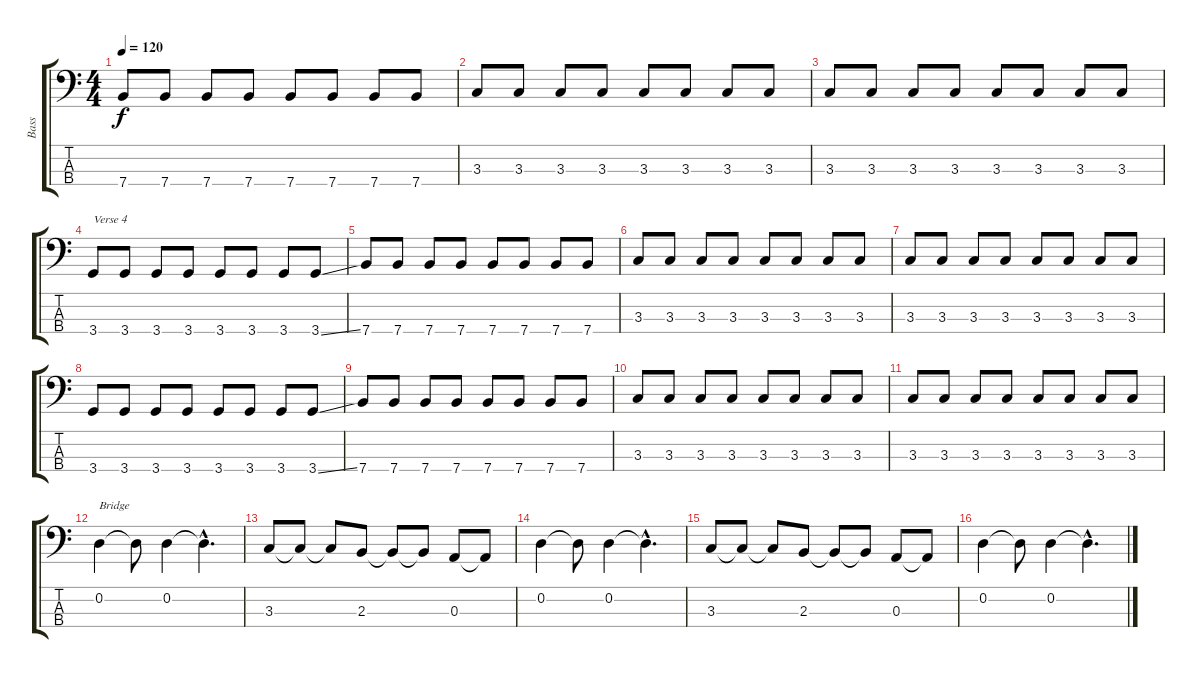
\track ("Bass" "Bass") {instrument electricbassfinger}
\staff {score tabs}
\tuning (G2 D2 A1 E1) {hide}
\ts (4 4)
\tempo 120
\clef f4
\ks c
7.4.8{dy f} 7.4.8 7.4.8 7.4.8 7.4.8 7.4.8 7.4.8 7.4.8 |
3.3.8 3.3.8 3.3.8 3.3.8 3.3.8 3.3.8 3.3.8 3.3.8 |
3.3.8 3.3.8 3.3.8 3.3.8 3.3.8 3.3.8 3.3.8 3.3.8 |
3.4.8{txt "Verse 4"} 3.4.8 3.4.8 3.4.8 3.4.8 3.4.8 3.4.8 3.4{ss}.8 |
7.4.8 7.4.8 7.4.8 7.4.8 7.4.8 7.4.8 7.4.8 7.4.8 |
3.3.8 3.3.8 3.3.8 3.3.8 3.3.8 3.3.8 3.3.8 3.3.8 |
3.3.8 3.3.8 3.3.8 3.3.8 3.3.8 3.3.8 3.3.8 3.3.8 |
3.4.8 3.4.8 3.4.8 3.4.8 3.4.8 3.4.8 3.4.8 3.4{ss}.8 |
7.4.8 7.4.8 7.4.8 7.4.8 7.4.8 7.4.8 7.4.8 7.4.8 |
3.3.8 3.3.8 3.3.8 3.3.8 3.3.8 3.3.8 3.3.8 3.3.8 |
3.3.8 3.3.8 3.3.8 3.3.8 3.3.8 3.3.8 3.3.8 3.3.8 |
0.2.4{txt "Bridge"} 0.2{t}.8 0.2.4 0.2{hac t}.4{d} |
3.3.8 3.3{t}.8 3.3{t}.8 2.3.8 2.3{t}.8 2.3{t}.8 0.3.8 0.3{t}.8 |
0.2.4 0.2{t}.8 0.2.4 0.2{hac t}.4{d} |
3.3.8 3.3{t}.8 3.3{t}.8 2.3.8 2.3{t}.8 2.3{t}.8 0.3.8 0.3{t}.8 |
0.2.4 0.2{t}.8 0.2.4 0.2{hac t}.4{d}
